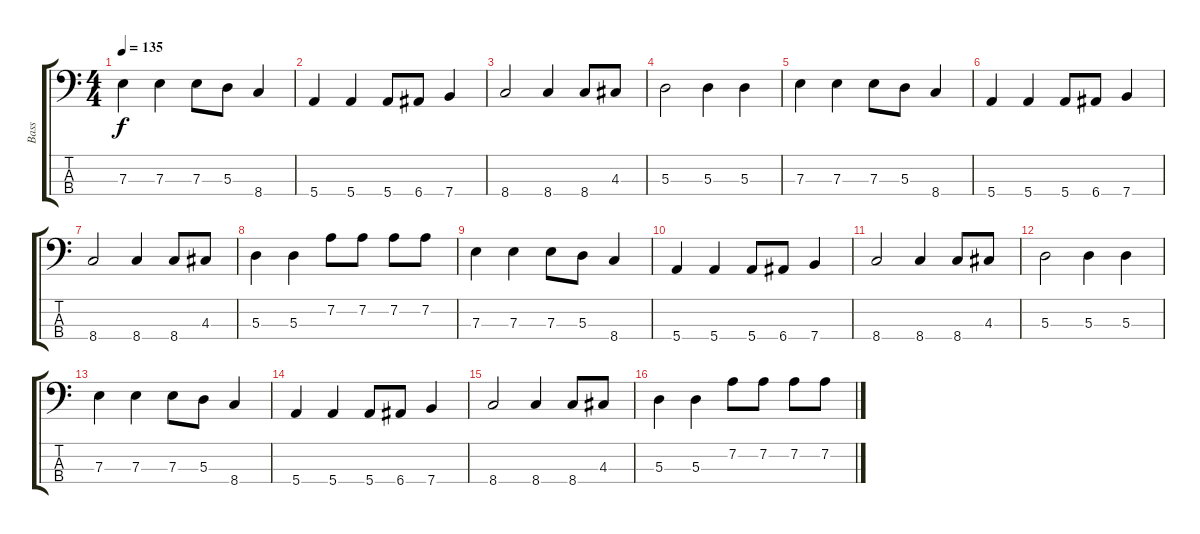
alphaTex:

\track ("Bass" "Bass") {instrument electricbassfinger}
\staff {score tabs}
\tuning (G2 D2 A1 E1) {hide}
\ts (4 4)
\tempo 135
\clef f4
\ks c
7.3.4{dy f} 7.3.4 7.3.8 5.3.8 8.4.4 |
5.4.4 5.4.4 5.4.8 6.4.8 7.4.4 |
8.4.2 8.4.4 8.4.8 4.3.8 |
5.3.2 5.3.4 5.3.4 |
7.3.4 7.3.4 7.3.8 5.3.8 8.4.4 |
5.4.4 5.4.4 5.4.8 6.4.8 7.4.4 |
8.4.2 8.4.4 8.4.8 4.3.8 |
5.3.4 5.3.4 7.2.8 7.2.8 7.2.8 7.2.8 |
7.3.4 7.3.4 7.3.8 5.3.8 8.4.4 |
5.4.4 5.4.4 5.4.8 6.4.8 7.4.4 |
8.4.2 8.4.4 8.4.8 4.3.8 |
5.3.2 5.3.4 5.3.4 |
7.3.4 7.3.4 7.3.8 5.3.8 8.4.4 |
5.4.4 5.4.4 5.4.8 6.4.8 7.4.4 |
8.4.2 8.4.4 8.4.8 4.3.8 |
5.3.4 5.3.4 7.2.8 7.2.8 7.2.8 7.2.8
